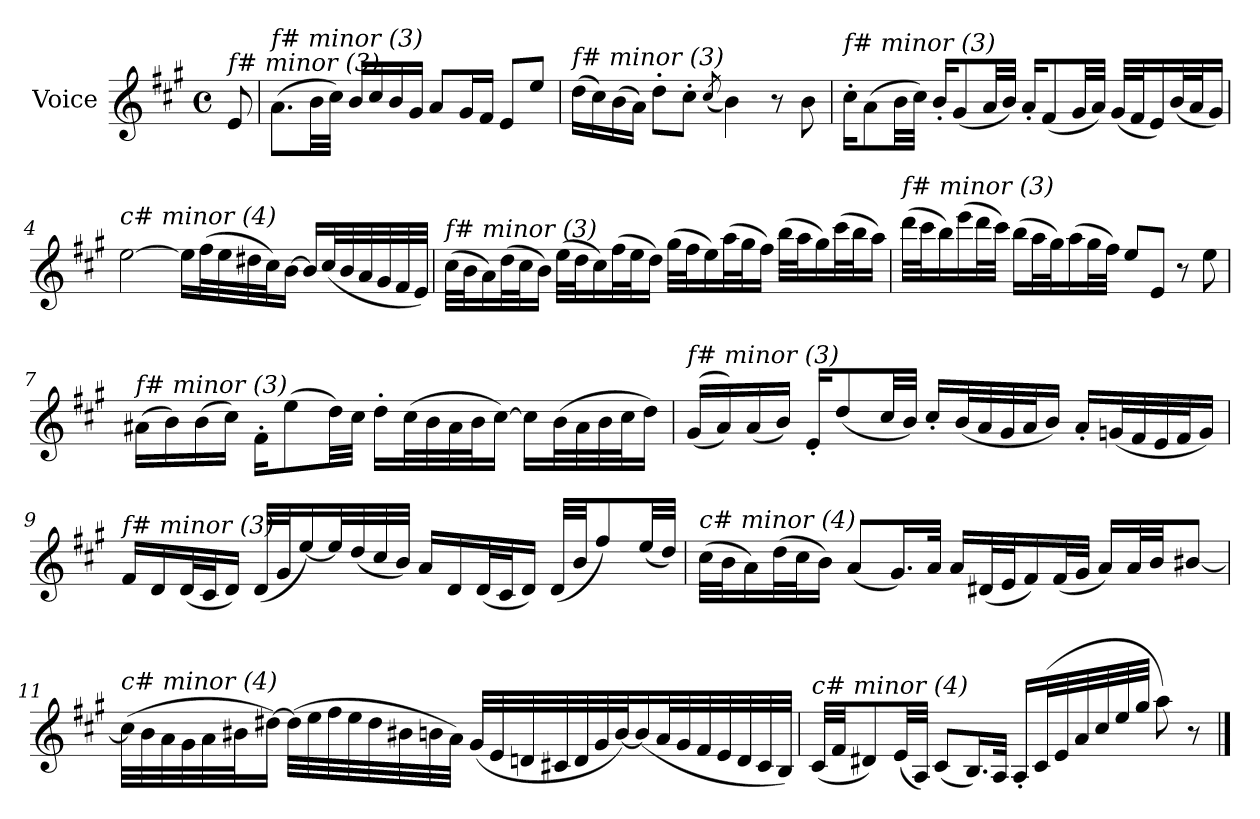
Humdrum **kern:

**kern
*part1
*staff1
*I"Voice
*I'V
*clefG2
*k[f#c#g#]
*M4/4
*met(c)
*MM60
=
!LO:TX:i:t=f# minor (3)
8e/
=1
!LO:TX:i:t=f# minor (3)
(>8.a\L
32b\LL
32cc#\JJJ)
16b/LL
16cc#/
16b/
16g#/JJ
8a/L
16g#/L
16f#/JJ
8e/L
8ee/J
=2
!LO:TX:i:t=f# minor (3)
(>16dd\LL
16cc#\)
(>16b\
16a\JJ)
8dd'\L
8cc#'\J
(<8qcc#/
4b\)
8r
8b\
!!LO:LB:g=z
=3
!LO:TX:i:t=f# minor (3)
16cc#'\KL
(>8a\
32b\LL
32cc#\JJJ)
16b'/KL
(<8g#/
32a/LL
32b/JJJ)
16a'/KL
(<8f#/
32g#/LL
32a/JJJ)
(<32g#/LLL
32f#/J
16e/)
(<32b/L
32a/J
16g#/JJ)
=4
!LO:TX:i:t=c# minor (4)
[2ee\
16ee\LL]
(>32ff#\L
32ee\
32dd#X\
32cc#\J)
[16b\JJ
16b/LL]
(<32cc#/L
32b/
32a/
32g#/
32f#/
32e/JJJ)
!!LO:LB:g=z
=5
!LO:TX:i:t=f# minor (3)
(>32cc#\LLL
32b\J
16a\)
(>32dd\L
32cc#\J
16b\JJ)
(>32ee\LLL
32dd\J
16cc#\)
(>32ff#\L
32ee\J
16dd\JJ)
(>32gg#\LLL
32ff#\J
16ee\)
(>32aa\L
32gg#\J
16ff#\JJ)
(>32bb\LLL
32aa\J
16gg#\)
(>32ccc#\L
32bb\J
16aa\JJ)
=6
!LO:TX:i:t=f# minor (3)
(>32ddd\LLL
32ccc#\J
16bb\)
(>16eee\
32ddd\L
32ccc#\JJJ)
(>16bb\LL
32aa\L
32gg#\J)
(>16aa\
32gg#\L
32ff#\JJJ)
8ee/L
8e/J
8r
8ee\
!!LO:LB:g=z
=7
!LO:TX:i:t=f# minor (3)
(>16a#X\LL
16b\)
(>16b\
16cc#\JJ)
16f#'\KL
(>8ee\
32dd\LL)
32cc#\JJJ
16dd'\LL
(>32cc#\L
32b\
32a#\
32b\J
[16cc#\JJ)
16cc#\LL]
(>32b\L
32a#\
32b\
32cc#\J
16dd\JJ)
=8
!LO:TX:i:t=f# minor (3)
(<(<16g#/LL
16a/))
(<16a/
16b/JJ)
16e'/KL
(<8dd/
32cc#/LL
32b/JJJ)
16cc#'/LL
(<32b/L
32a/
32g#/
32a/J
16b/JJ)
16a'/LL
(<32gn/L
32f#/
32e/
32f#/J
16g/JJ)
!!LO:LB:g=z
=9
!LO:TX:i:t=f# minor (3)
16f#/LL
16d/
(<32d/L
32c#/J
16d/JJ)
(<32d/LLL
32g#/J
[16ee/)
32ee/L]
(<32dd/
32cc#/
32b/JJJ)
16a/LL
16d/
(<32d/L
32c#/J
16d/JJ)
(<32d/LLL
32b/JJ
8ff#/)
(<32ee/LL
32dd/JJJ)
=10
!LO:TX:i:t=c# minor (4)
(>32cc#\LLL
32b\J
16a\)
(>32dd\L
32cc#\J
16b\JJ)
(<8a/L
16.g#/L)
32a/JJk
16a/LL
(<32d#X/L
32e/J
16f#/)
(<32f#/L
32g#/JJJ
16a/LL)
32a/L
32b/JJ
[8b#Xi/J
!!LO:LB:g=z
=11
!LO:TX:i:t=c# minor (4)
(>32cc\LLL]
32b\
32a\
32g#\
32a\
32b#Xi\J
[16dd#X\JJ)
(>32dd#\LLL]
32ee\
32ff#\
32ee\
32dd#\
32b#Xi\
32b\
32a\JJJ)
(<32g#/LLL
32e/
32dn/
32c#X/
32d/
32g#/
[32b/J)
(<16b/]
32a/L
32g#/
32f#/
32e/
32d/
32c#/
32B/JJJ)
!!LO:LB:g=z
=12
!LO:TX:i:t=c# minor (4)
(<32c#/LLL
32f#/JJ
8d#X/)
(<32e/LL
32A/JJJ)
(<8c#/L
16.B/L)
32A/JJk
16A'/LL
(<32c#/L
32e/
32a/
32cc#/
32ee/
32gg#/JJJ
8aa\)
8r
==
*-
